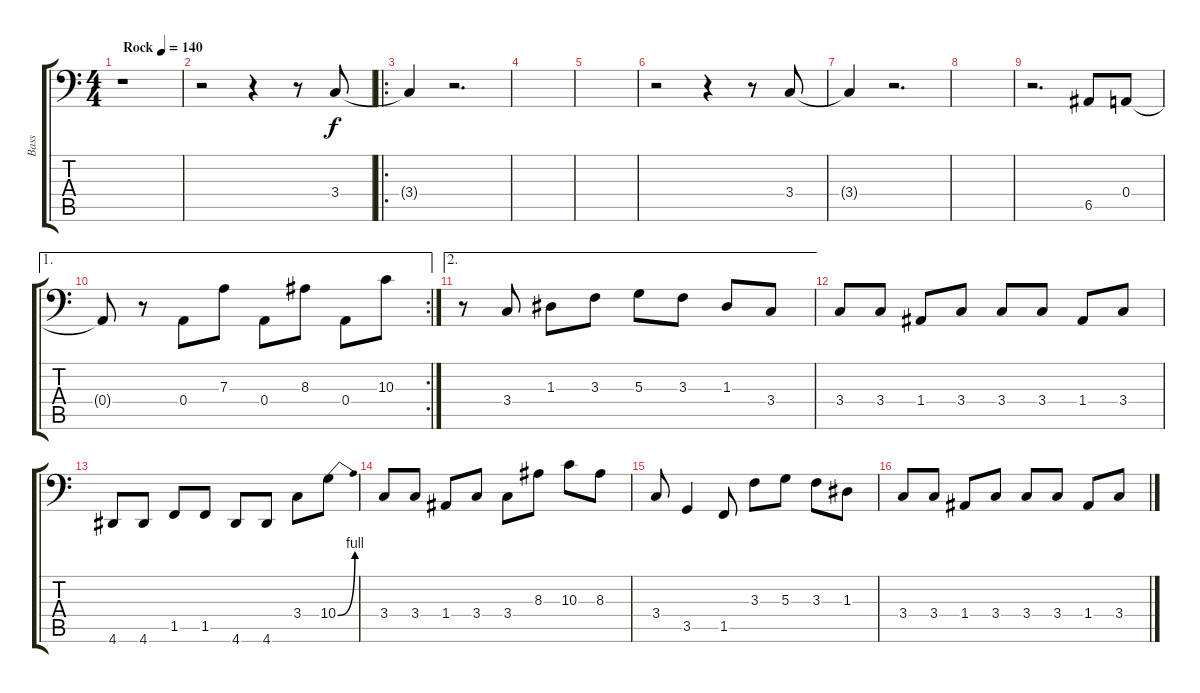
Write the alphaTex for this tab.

\track ("Bass" "Bass") {instrument slapbass1}
\staff {score tabs}
\tuning (C3 G2 D2 A1 E1 B0) {hide}
\ts (4 4)
\tempo (140 "Rock")
\clef f4
\ks c
r.1{dy f instrument slapbass1} |
r.2 r.4 r.8 3.4.8 |
\ro
3.4{t}.4 r.2{d} |
|
|
r.2 r.4 r.8 3.4.8 |
3.4{t}.4 r.2{d} |
|
r.2{d} 6.5.8 0.4.8 |
\ae 1
\rc 2
0.4{t}.8 r.8 0.4.8 7.3.8 0.4.8 8.3.8 0.4.8 10.3.8 |
\ae 2
r.8 3.4.8 1.3.8 3.3.8 5.3.8 3.3.8 1.3.8 3.4.8 |
3.4.8 3.4.8 1.4.8 3.4.8 3.4.8 3.4.8 1.4.8 3.4.8 |
4.6.8 4.6.8 1.5.8 1.5.8 4.6.8 4.6.8 3.4.8 10.4{be (bend 0 0 60 4)}.8 |
3.4.8 3.4.8 1.4.8 3.4.8 3.4.8 8.3.8 10.3.8 8.3.8 |
3.4.8 3.5.4 1.5.8 3.3.8 5.3.8 3.3.8 1.3.8 |
3.4.8 3.4.8 1.4.8 3.4.8 3.4.8 3.4.8 1.4.8 3.4.8
